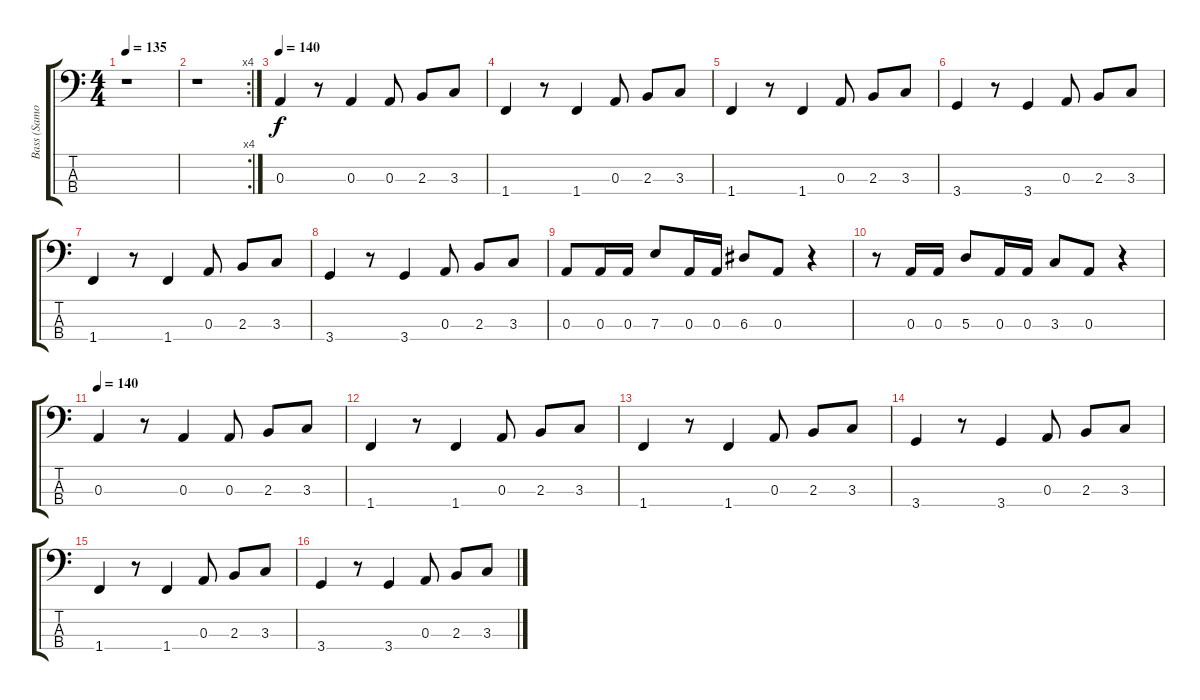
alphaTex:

\track ("Bass (Samoilov)" "Bass (Samo") {instrument electricbasspick}
\staff {score tabs}
\tuning (G2 D2 A1 E1) {hide}
\ts (4 4)
\tempo 135
\clef f4
\ks c
r.1{dy f instrument electricbasspick} |
\rc 4
r.1 |
\tempo 140
0.3.4 r.8 0.3.4 0.3.8 2.3.8 3.3.8 |
1.4.4 r.8 1.4.4 0.3.8 2.3.8 3.3.8 |
1.4.4 r.8 1.4.4 0.3.8 2.3.8 3.3.8 |
3.4.4 r.8 3.4.4 0.3.8 2.3.8 3.3.8 |
1.4.4 r.8 1.4.4 0.3.8 2.3.8 3.3.8 |
3.4.4 r.8 3.4.4 0.3.8 2.3.8 3.3.8 |
0.3.8 0.3.16 0.3.16 7.3.8 0.3.16 0.3.16 6.3.8 0.3.8 r.4 |
r.8 0.3.16 0.3.16 5.3.8 0.3.16 0.3.16 3.3.8 0.3.8 r.4 |
\tempo 140
0.3.4 r.8 0.3.4 0.3.8 2.3.8 3.3.8 |
1.4.4 r.8 1.4.4 0.3.8 2.3.8 3.3.8 |
1.4.4 r.8 1.4.4 0.3.8 2.3.8 3.3.8 |
3.4.4 r.8 3.4.4 0.3.8 2.3.8 3.3.8 |
1.4.4 r.8 1.4.4 0.3.8 2.3.8 3.3.8 |
3.4.4 r.8 3.4.4 0.3.8 2.3.8 3.3.8
